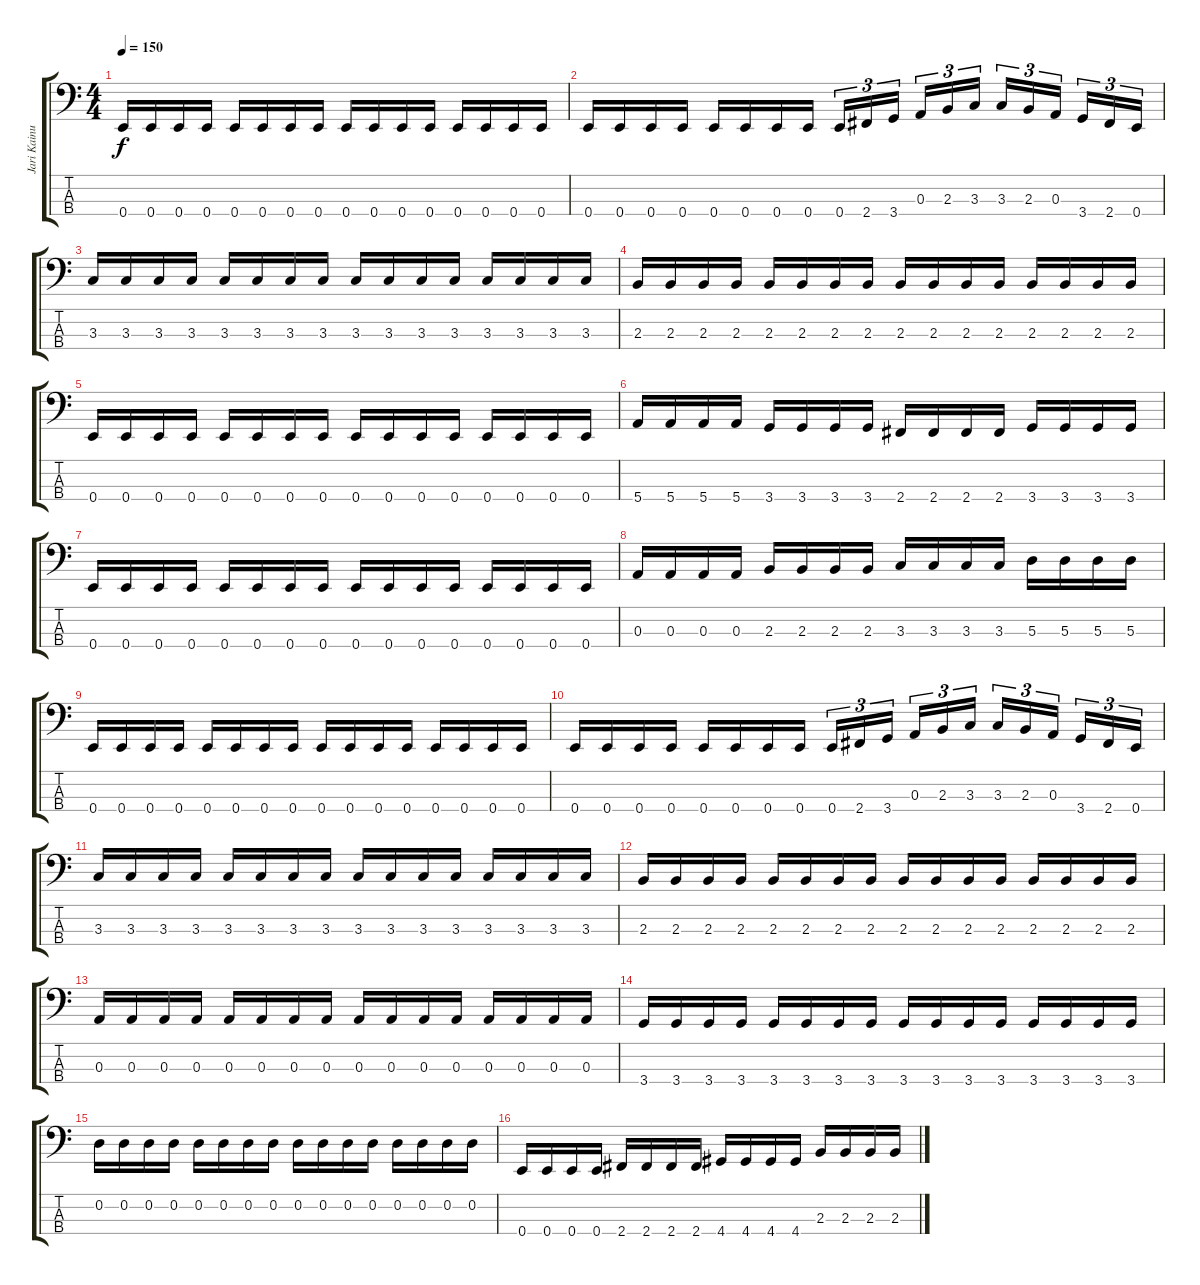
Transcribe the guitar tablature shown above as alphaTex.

\track ("Jari Kainulainen (Bass)" "Jari Kainu") {instrument electricbassfinger}
\staff {score tabs}
\tuning (G2 D2 A1 E1) {hide}
\ts (4 4)
\tempo 150
\clef f4
\ks c
0.4.16{dy f} 0.4.16 0.4.16 0.4.16 0.4.16 0.4.16 0.4.16 0.4.16 0.4.16 0.4.16 0.4.16 0.4.16 0.4.16 0.4.16 0.4.16 0.4.16 |
0.4.16 0.4.16 0.4.16 0.4.16 0.4.16 0.4.16 0.4.16 0.4.16 0.4.16{tu (3 2)} 2.4.16{tu (3 2)} 3.4.16{tu (3 2)} 0.3.16{tu (3 2)} 2.3.16{tu (3 2)} 3.3.16{tu (3 2)} 3.3.16{tu (3 2)} 2.3.16{tu (3 2)} 0.3.16{tu (3 2)} 3.4.16{tu (3 2)} 2.4.16{tu (3 2)} 0.4.16{tu (3 2)} |
3.3.16 3.3.16 3.3.16 3.3.16 3.3.16 3.3.16 3.3.16 3.3.16 3.3.16 3.3.16 3.3.16 3.3.16 3.3.16 3.3.16 3.3.16 3.3.16 |
2.3.16 2.3.16 2.3.16 2.3.16 2.3.16 2.3.16 2.3.16 2.3.16 2.3.16 2.3.16 2.3.16 2.3.16 2.3.16 2.3.16 2.3.16 2.3.16 |
0.4.16 0.4.16 0.4.16 0.4.16 0.4.16 0.4.16 0.4.16 0.4.16 0.4.16 0.4.16 0.4.16 0.4.16 0.4.16 0.4.16 0.4.16 0.4.16 |
5.4.16 5.4.16 5.4.16 5.4.16 3.4.16 3.4.16 3.4.16 3.4.16 2.4.16 2.4.16 2.4.16 2.4.16 3.4.16 3.4.16 3.4.16 3.4.16 |
0.4.16 0.4.16 0.4.16 0.4.16 0.4.16 0.4.16 0.4.16 0.4.16 0.4.16 0.4.16 0.4.16 0.4.16 0.4.16 0.4.16 0.4.16 0.4.16 |
0.3.16 0.3.16 0.3.16 0.3.16 2.3.16 2.3.16 2.3.16 2.3.16 3.3.16 3.3.16 3.3.16 3.3.16 5.3.16 5.3.16 5.3.16 5.3.16 |
0.4.16 0.4.16 0.4.16 0.4.16 0.4.16 0.4.16 0.4.16 0.4.16 0.4.16 0.4.16 0.4.16 0.4.16 0.4.16 0.4.16 0.4.16 0.4.16 |
0.4.16 0.4.16 0.4.16 0.4.16 0.4.16 0.4.16 0.4.16 0.4.16 0.4.16{tu (3 2)} 2.4.16{tu (3 2)} 3.4.16{tu (3 2)} 0.3.16{tu (3 2)} 2.3.16{tu (3 2)} 3.3.16{tu (3 2)} 3.3.16{tu (3 2)} 2.3.16{tu (3 2)} 0.3.16{tu (3 2)} 3.4.16{tu (3 2)} 2.4.16{tu (3 2)} 0.4.16{tu (3 2)} |
3.3.16 3.3.16 3.3.16 3.3.16 3.3.16 3.3.16 3.3.16 3.3.16 3.3.16 3.3.16 3.3.16 3.3.16 3.3.16 3.3.16 3.3.16 3.3.16 |
2.3.16 2.3.16 2.3.16 2.3.16 2.3.16 2.3.16 2.3.16 2.3.16 2.3.16 2.3.16 2.3.16 2.3.16 2.3.16 2.3.16 2.3.16 2.3.16 |
0.3.16 0.3.16 0.3.16 0.3.16 0.3.16 0.3.16 0.3.16 0.3.16 0.3.16 0.3.16 0.3.16 0.3.16 0.3.16 0.3.16 0.3.16 0.3.16 |
3.4.16 3.4.16 3.4.16 3.4.16 3.4.16 3.4.16 3.4.16 3.4.16 3.4.16 3.4.16 3.4.16 3.4.16 3.4.16 3.4.16 3.4.16 3.4.16 |
0.2.16 0.2.16 0.2.16 0.2.16 0.2.16 0.2.16 0.2.16 0.2.16 0.2.16 0.2.16 0.2.16 0.2.16 0.2.16 0.2.16 0.2.16 0.2.16 |
0.4.16 0.4.16 0.4.16 0.4.16 2.4.16 2.4.16 2.4.16 2.4.16 4.4.16 4.4.16 4.4.16 4.4.16 2.3.16 2.3.16 2.3.16 2.3.16
